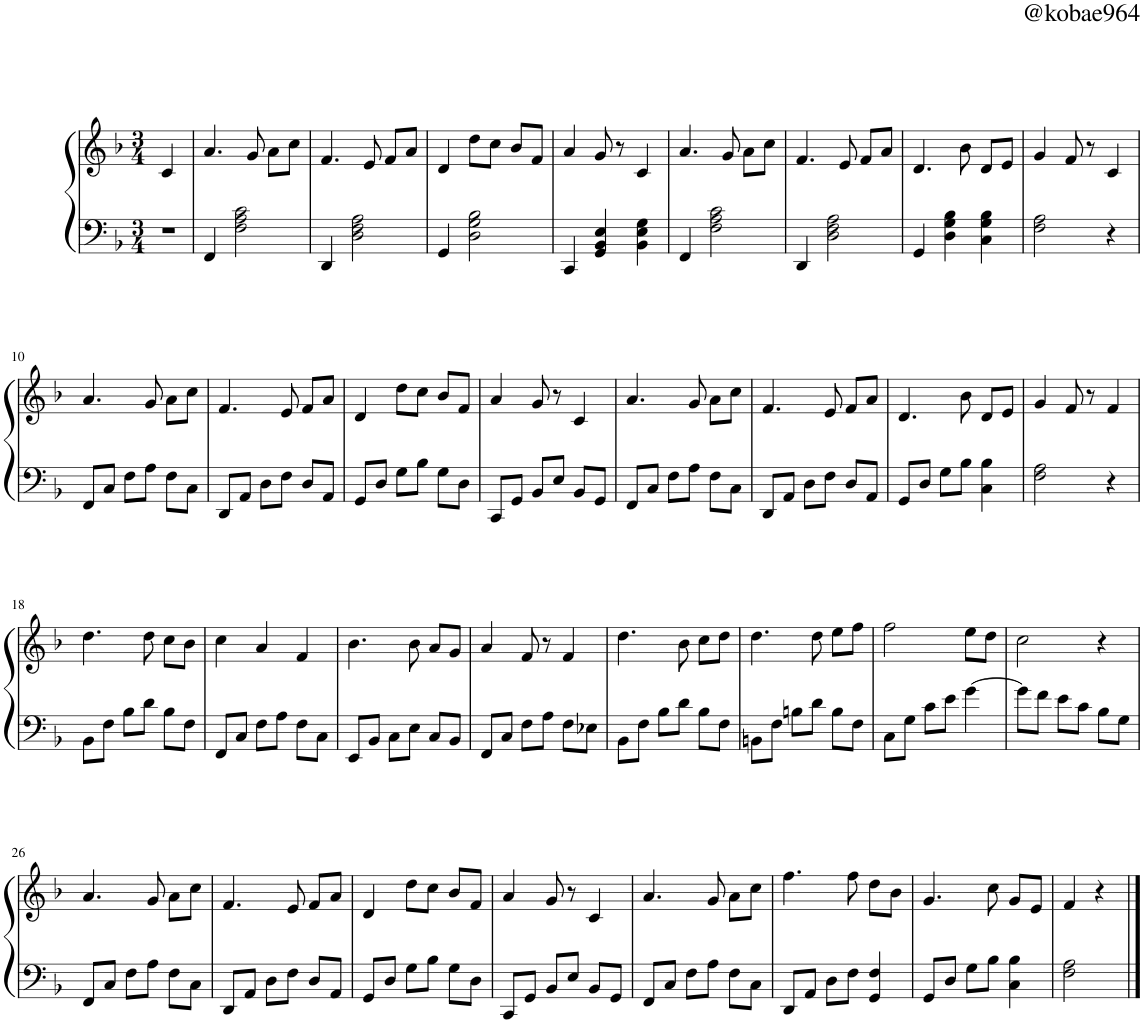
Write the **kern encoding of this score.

**kern	**kern
*part1	*part1
*staff2	*staff1
*I"Piano	*
*I'Pno	*
*clefF4	*clefG2
*k[b-]	*k[b-]
*M3/4	*M3/4
=1	=1
2.r	4c/
.	2ryy
=2	=2
4FF/	4.a/
2F\ 2A\ 2c\	.
.	8g/
.	8a\L
.	8cc\J
=3	=3
4DD/	4.f/
2D\ 2F\ 2A\	.
.	8e/
.	8f/L
.	8a/J
=4	=4
4GG/	4d/
2D\ 2G\ 2B-\	8dd\L
.	8cc\J
.	8b-/L
.	8f/J
=5	=5
4CC/	4a/
4GG/ 4BB-/ 4E/	8g/
.	8r
4BB-\ 4E\ 4G\	4c/
=6	=6
4FF/	4.a/
2F\ 2A\ 2c\	.
.	8g/
.	8a\L
.	8cc\J
=7	=7
4DD/	4.f/
2D\ 2F\ 2A\	.
.	8e/
.	8f/L
.	8a/J
=8	=8
4GG/	4.d/
4D\ 4G\ 4B-\	.
.	8b-\
4C\ 4G\ 4B-\	8d/L
.	8e/J
=9	=9
2F\ 2A\	4g/
.	8f/
.	8r
4r	4c/
!!LO:LB:g=z
=10	=10
8FF/L	4.a/
8C/J	.
8F\L	.
8A\J	8g/
8F\L	8a\L
8C\J	8cc\J
=11	=11
8DD/L	4.f/
8AA/J	.
8D\L	.
8F\J	8e/
8D/L	8f/L
8AA/J	8a/J
=12	=12
8GG/L	4d/
8D/J	.
8G\L	8dd\L
8B-\J	8cc\J
8G\L	8b-/L
8D\J	8f/J
=13	=13
8CC/L	4a/
8GG/J	.
8BB-/L	8g/
8E/J	8r
8BB-/L	4c/
8GG/J	.
=14	=14
8FF/L	4.a/
8C/J	.
8F\L	.
8A\J	8g/
8F\L	8a\L
8C\J	8cc\J
=15	=15
8DD/L	4.f/
8AA/J	.
8D\L	.
8F\J	8e/
8D/L	8f/L
8AA/J	8a/J
=16	=16
8GG/L	4.d/
8D/J	.
8G\L	.
8B-\J	8b-\
4C\ 4B-\	8d/L
.	8e/J
=17	=17
2F\ 2A\	4g/
.	8f/
.	8r
4r	4f/
!!LO:LB:g=z
=18	=18
8BB-\L	4.dd\
8F\J	.
8B-\L	.
8d\J	8dd\
8B-\L	8cc\L
8F\J	8b-\J
=19	=19
8FF/L	4cc\
8C/J	.
8F\L	4a/
8A\J	.
8F\L	4f/
8C\J	.
=20	=20
8EE/L	4.b-\
8BB-/J	.
8C\L	.
8E\J	8b-\
8C/L	8a/L
8BB-/J	8g/J
=21	=21
8FF/L	4a/
8C/J	.
8F\L	8f/
8A\J	8r
8F\L	4f/
8E-X\J	.
=22	=22
8BB-\L	4.dd\
8F\J	.
8B-\L	.
8d\J	8b-\
8B-\L	8cc\L
8F\J	8dd\J
=23	=23
8BBn\L	4.dd\
8F\J	.
8Bn\L	.
8d\J	8dd\
8B\L	8ee\L
8F\J	8ff\J
=24	=24
8C\L	2ff\
8G\J	.
8c\L	.
8e\J	.
[4g\	8ee\L
.	8dd\J
=25	=25
8g\L]	2cc\
8f\J	.
8e\L	.
8c\J	.
8B-\L	4r
8G\J	.
!!LO:LB:g=z
=26	=26
8FF/L	4.a/
8C/J	.
8F\L	.
8A\J	8g/
8F\L	8a\L
8C\J	8cc\J
=27	=27
8DD/L	4.f/
8AA/J	.
8D\L	.
8F\J	8e/
8D/L	8f/L
8AA/J	8a/J
=28	=28
8GG/L	4d/
8D/J	.
8G\L	8dd\L
8B-\J	8cc\J
8G\L	8b-/L
8D\J	8f/J
=29	=29
8CC/L	4a/
8GG/J	.
8BB-/L	8g/
8E/J	8r
8BB-/L	4c/
8GG/J	.
=30	=30
8FF/L	4.a/
8C/J	.
8F\L	.
8A\J	8g/
8F\L	8a\L
8C\J	8cc\J
=31	=31
8DD/L	4.ff\
8AA/J	.
8D\L	.
8F\J	8ff\
4GG/ 4F/	8dd\L
.	8b-\J
=32	=32
8GG/L	4.g/
8D/J	.
8G\L	.
8B-\J	8cc\
4C\ 4B-\	8g/L
.	8e/J
=33	=33
2F\ 2A\	4f/
.	4r
==	==
*-	*-
